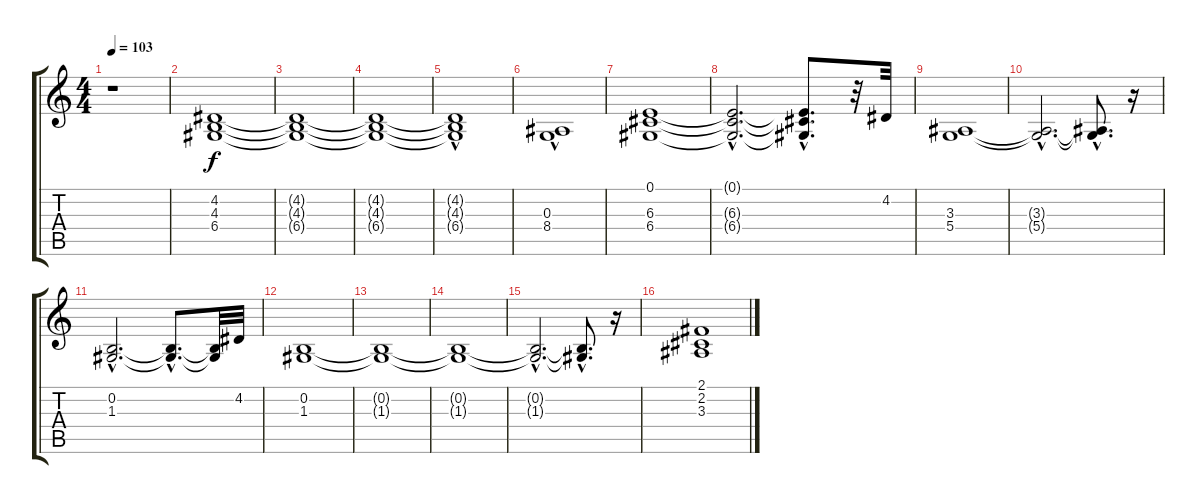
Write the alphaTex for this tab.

\track "" {instrument synthstrings1}
\staff {score tabs}
\tuning (E4 B3 G3 D3 A2 E2) {hide}
\ts (4 4)
\tempo 103
\clef g2
\ks c
r.1{dy f} |
(4.2 4.3 6.4).1 |
(4.2{t} 4.3{t} 6.4{t}).1 |
(4.2{t} 4.3{t} 6.4{t}).1 |
(4.2{t} 4.3{hac t} 6.4{hac t}).1 |
(0.3 8.4{hac}).1 |
(0.1 6.3 6.4).1 |
(0.1{hac t} 6.3{hac t} 6.4{hac t}).2{d} (0.1{hac t} 6.3{hac t} 6.4{hac t}).8{d} r.32 4.2.32 |
(3.3 5.4).1 |
(3.3{hac t} 5.4{hac t}).2{d} (3.3{hac t} 5.4{hac t}).8{d} r.16 |
(0.2{hac} 1.3{hac}).2{d} (0.2{hac t} 1.3{hac t}).8{d} (0.2{t} 1.3{t}).32 4.2.32 |
(0.2 1.3).1 |
(0.2{t} 1.3{t}).1 |
(0.2{t} 1.3{t}).1 |
(0.2{hac t} 1.3{hac t}).2{d} (0.2{hac t} 1.3{hac t}).8{d} r.16 |
(2.1 2.2 3.3).1
